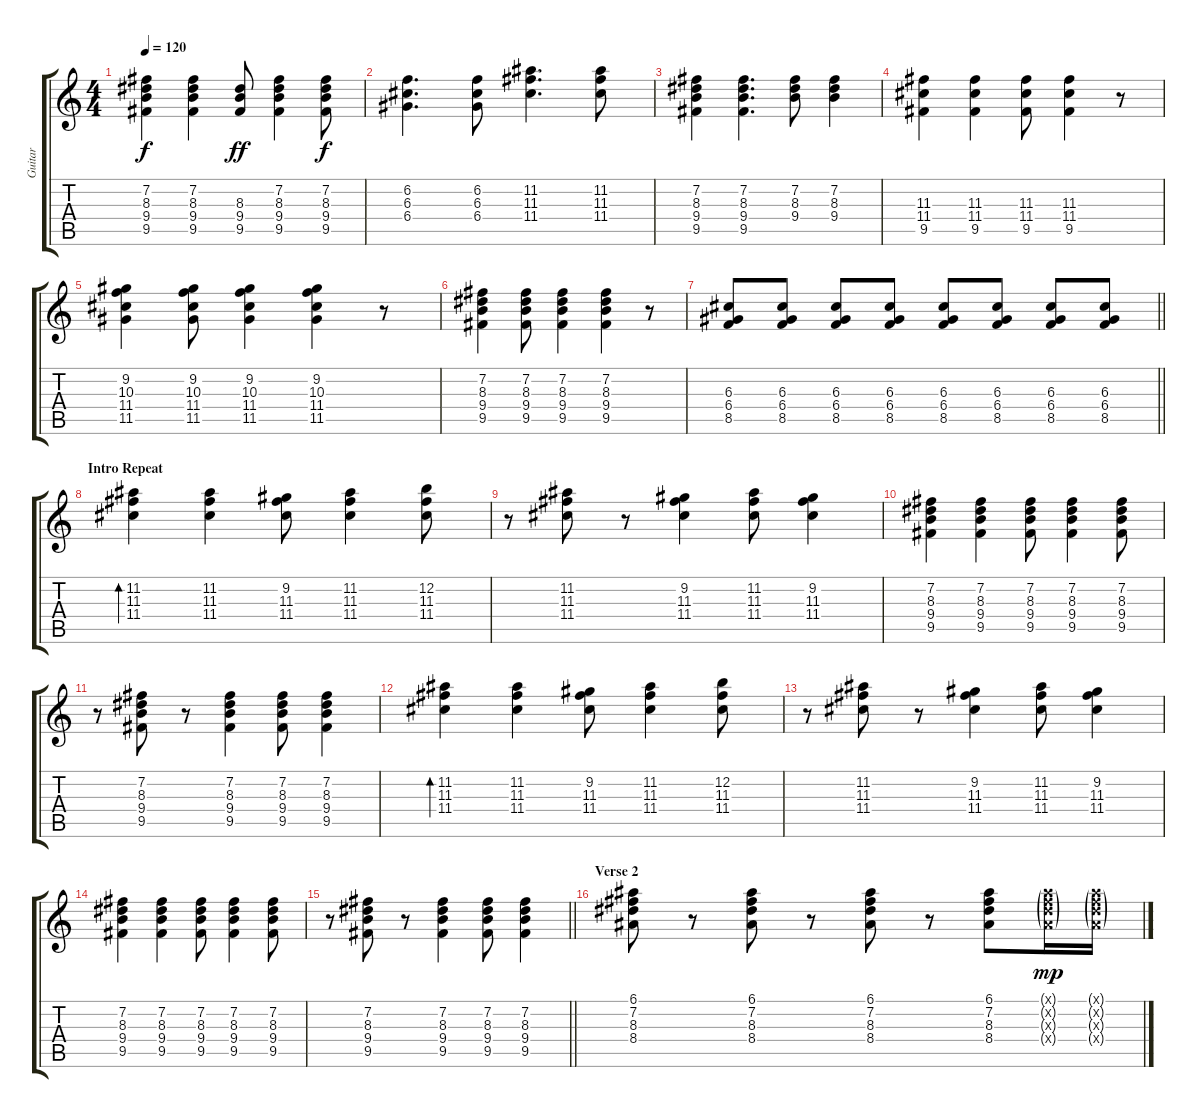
\track ("Guitar" "Guitar") {instrument electricguitarclean}
\staff {score tabs}
\tuning (E4 B3 G3 D3 A2 E2) {hide}
\ts (4 4)
\tempo 120
\clef g2
\ks c
(7.2{t} 8.3{t} 9.4{t} 9.5{t}).4{dy f} (7.2 8.3 9.4 9.5).4 (8.3 9.4 9.5).8{dy ff} (7.2 8.3 9.4 9.5).4 (7.2 8.3 9.4 9.5).8{dy f} |
(6.2 6.3 6.4).4{d} (6.2 6.3 6.4).8 (11.2 11.3 11.4).4{d} (11.2 11.3 11.4).8 |
(7.2 8.3 9.4 9.5).4 (7.2 8.3 9.4 9.5).4{d} (7.2 8.3 9.4).8 (7.2 8.3 9.4).4 |
(11.3 11.4 9.5).4 (11.3 11.4 9.5).4 (11.3 11.4 9.5).8 (11.3 11.4 9.5).4 r.8 |
(9.2 10.3 11.4 11.5).4 (9.2 10.3 11.4 11.5).8 (9.2 10.3 11.4 11.5).4 (9.2 10.3 11.4 11.5).4 r.8 |
(7.2 8.3 9.4 9.5).4 (7.2 8.3 9.4 9.5).8 (7.2 8.3 9.4 9.5).4 (7.2 8.3 9.4 9.5).4 r.8 |
\barLineRight lightlight
(6.3 6.4 8.5).8 (6.3 6.4 8.5).8 (6.3 6.4 8.5).8 (6.3 6.4 8.5).8 (6.3 6.4 8.5).8 (6.3 6.4 8.5).8 (6.3 6.4 8.5).8 (6.3 6.4 8.5).8 |
\section ("" "Intro Repeat")
(11.2 11.3 11.4).4{bd 60} (11.2 11.3 11.4).4 (9.2 11.3 11.4).8 (11.2 11.3 11.4).4 (12.2 11.3 11.4).8 |
r.8 (11.2 11.3 11.4).8 r.8 (9.2 11.3 11.4).4 (11.2 11.3 11.4).8 (9.2 11.3 11.4).4 |
(7.2 8.3 9.4 9.5).4 (7.2 8.3 9.4 9.5).4 (7.2 8.3 9.4 9.5).8 (7.2 8.3 9.4 9.5).4 (7.2 8.3 9.4 9.5).8 |
r.8 (7.2 8.3 9.4 9.5).8 r.8 (7.2 8.3 9.4 9.5).4 (7.2 8.3 9.4 9.5).8 (7.2 8.3 9.4 9.5).4 |
(11.2 11.3 11.4).4{bd 60} (11.2 11.3 11.4).4 (9.2 11.3 11.4).8 (11.2 11.3 11.4).4 (12.2 11.3 11.4).8 |
r.8 (11.2 11.3 11.4).8 r.8 (9.2 11.3 11.4).4 (11.2 11.3 11.4).8 (9.2 11.3 11.4).4 |
(7.2 8.3 9.4 9.5).4 (7.2 8.3 9.4 9.5).4 (7.2 8.3 9.4 9.5).8 (7.2 8.3 9.4 9.5).4 (7.2 8.3 9.4 9.5).8 |
\barLineRight lightlight
r.8 (7.2 8.3 9.4 9.5).8 r.8 (7.2 8.3 9.4 9.5).4 (7.2 8.3 9.4 9.5).8 (7.2 8.3 9.4 9.5).4 |
\section ("" "Verse 2")
(6.1 7.2 8.3 8.4).8 r.8 (6.1 7.2 8.3 8.4).8 r.8 (6.1 7.2 8.3 8.4).8 r.8 (6.1 7.2 8.3 8.4).8 (6.1{g x} 7.2{g x} 8.3{g x} 8.4{g x}).16{dy mp} (6.1{g x} 7.2{g x} 8.3{g x} 8.4{g x}).16
